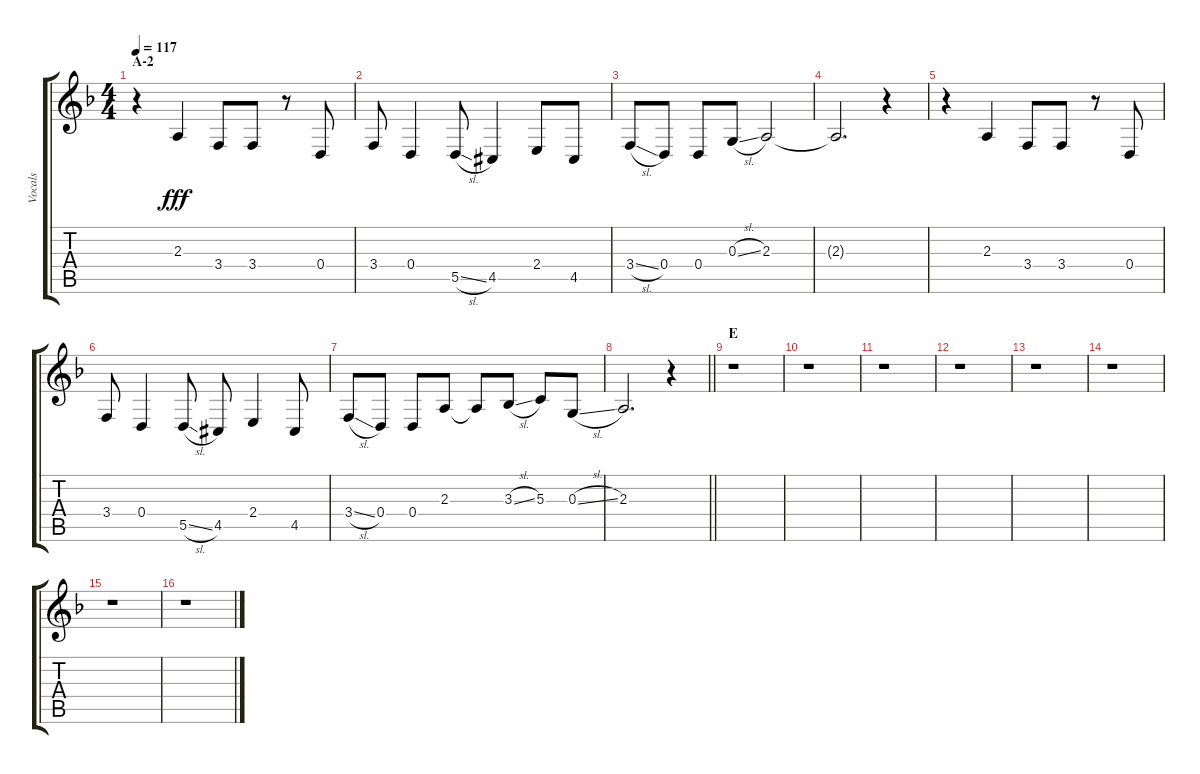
\track ("Vocals" "Vocals") {instrument voiceoohs}
\staff {score tabs}
\tuning (E4 B3 G3 D3 A2 E2) {hide}
\ts (4 4)
\section ("" "A-2")
\tempo 117
\clef g2
\ks f
r.4{dy fff} 2.3.4 3.4.8 3.4.8 r.8 0.4.8 |
3.4.8 0.4.4 5.5{sl}.8 4.5{acc #}.4 2.4.8 4.5{acc #}.8 |
3.4{sl}.8 0.4.8 0.4.8 0.3{sl}.8 2.3.2 |
2.3{t}.2{d} r.4 |
r.4 2.3.4 3.4.8 3.4.8 r.8 0.4.8 |
3.4.8 0.4.4 5.5{sl}.8 4.5{acc #}.8 2.4.4 4.5{acc #}.8 |
3.4{sl}.8 0.4.8 0.4.8 2.3.8 2.3{t}.8 3.3{sl}.8 5.3.8 0.3{sl}.8 |
\barLineRight lightlight
2.3.2{d} r.4 |
\section ("" "E")
r.1 |
r.1 |
r.1 |
r.1 |
r.1 |
r.1 |
r.1 |
r.1
